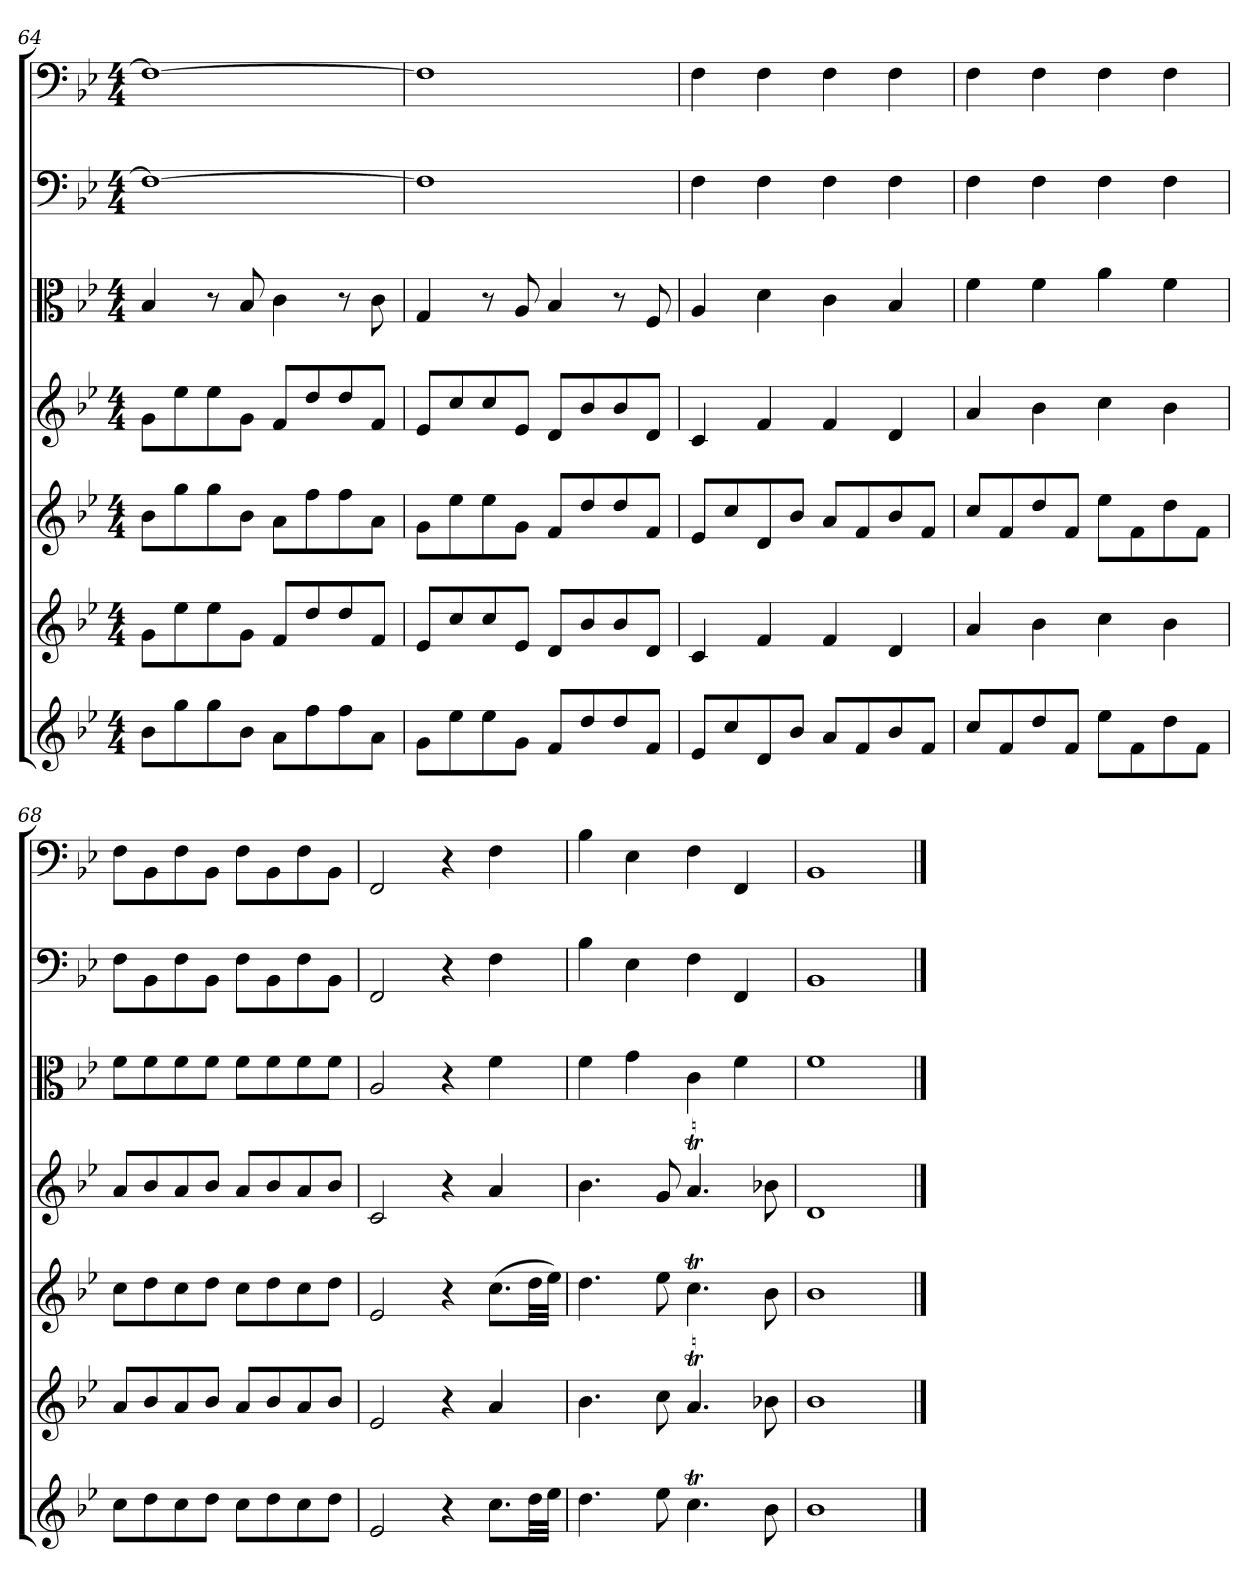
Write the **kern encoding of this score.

**kern	**kern	**kern	**kern	**kern	**kern	**kern
*part7	*part6	*part5	*part4	*part3	*part2	*part1
*staff7	*staff6	*staff5	*staff4	*staff3	*staff2	*staff1
*clefG2	*clefG2	*clefG2	*clefG2	*clefC3	*clefF4	*clefF4
*k[b-e-]	*k[b-e-]	*k[b-e-]	*k[b-e-]	*k[b-e-]	*k[b-e-]	*k[b-e-]
*B-:	*B-:	*B-:	*B-:	*B-:	*B-:	*B-:
*M4/4	*M4/4	*M4/4	*M4/4	*M4/4	*M4/4	*M4/4
=64	=64	=64	=64	=64	=64	=64
8b-\L	8g\L	8b-\L	8g\L	4B-/	1F\_	1F\_
8gg\	8ee-\	8gg\	8ee-\	.	.	.
8gg\	8ee-\	8gg\	8ee-\	8r	.	.
8b-\J	8g\J	8b-\J	8g\J	8B-/	.	.
8a\L	8f/L	8a\L	8f/L	4c\	.	.
8ff\	8dd/	8ff\	8dd/	.	.	.
8ff\	8dd/	8ff\	8dd/	8r	.	.
8a\J	8f/J	8a\J	8f/J	8c\	.	.
=65	=65	=65	=65	=65	=65	=65
8g\L	8e-/L	8g\L	8e-/L	4G/	1F\]	1F\]
8ee-\	8cc/	8ee-\	8cc/	.	.	.
8ee-\	8cc/	8ee-\	8cc/	8r	.	.
8g\J	8e-/J	8g\J	8e-/J	8A/	.	.
8f/L	8d/L	8f/L	8d/L	4B-/	.	.
8dd/	8b-/	8dd/	8b-/	.	.	.
8dd/	8b-/	8dd/	8b-/	8r	.	.
8f/J	8d/J	8f/J	8d/J	8F/	.	.
=66	=66	=66	=66	=66	=66	=66
8e-/L	4c/	8e-/L	4c/	4A/	4F\	4F\
8cc/	.	8cc/	.	.	.	.
8d/	4f/	8d/	4f/	4d\	4F\	4F\
8b-/J	.	8b-/J	.	.	.	.
8a/L	4f/	8a/L	4f/	4c\	4F\	4F\
8f/	.	8f/	.	.	.	.
8b-/	4d/	8b-/	4d/	4B-/	4F\	4F\
8f/J	.	8f/J	.	.	.	.
=67	=67	=67	=67	=67	=67	=67
8cc/L	4a/	8cc/L	4a/	4f\	4F\	4F\
8f/	.	8f/	.	.	.	.
8dd/	4b-\	8dd/	4b-\	4f\	4F\	4F\
8f/J	.	8f/J	.	.	.	.
8ee-\L	4cc\	8ee-\L	4cc\	4a\	4F\	4F\
8f\	.	8f\	.	.	.	.
8dd\	4b-\	8dd\	4b-\	4f\	4F\	4F\
8f\J	.	8f\J	.	.	.	.
=68	=68	=68	=68	=68	=68	=68
8cc\L	8a/L	8cc\L	8a/L	8f\L	8F\L	8F\L
8dd\	8b-/	8dd\	8b-/	8f\	8BB-\	8BB-\
8cc\	8a/	8cc\	8a/	8f\	8F\	8F\
8dd\J	8b-/J	8dd\J	8b-/J	8f\J	8BB-\J	8BB-\J
8cc\L	8a/L	8cc\L	8a/L	8f\L	8F\L	8F\L
8dd\	8b-/	8dd\	8b-/	8f\	8BB-\	8BB-\
8cc\	8a/	8cc\	8a/	8f\	8F\	8F\
8dd\J	8b-/J	8dd\J	8b-/J	8f\J	8BB-\J	8BB-\J
=69	=69	=69	=69	=69	=69	=69
2e-/	2e-/	2e-/	2c/	2A/	2FF/	2FF/
4r	4r	4r	4r	4r	4r	4r
8.cc\L	4a/	(8.cc\L	4a/	4f\	4F\	4F\
32dd\LL	.	32dd\LL	.	.	.	.
32ee-\JJJ	.	32ee-\JJJ)	.	.	.	.
=70	=70	=70	=70	=70	=70	=70
4.dd\	4.b-\	4.dd\	4.b-\	4f\	4B-\	4B-\
.	.	.	.	4g\	4E-\	4E-\
8ee-\	8cc\	8ee-\	8g/	.	.	.
4.ccT\	4.aT/	4.ccT\	4.aT/	4c\	4F\	4F\
.	.	.	.	4f\	4FF/	4FF/
8b-\	8b-X\	8b-\	8b-X\	.	.	.
=71	=71	=71	=71	=71	=71	=71
1b-\	1b-\	1b-\	1d/	1f\	1BB-/	1BB-/
==	==	==	==	==	==	==
*-	*-	*-	*-	*-	*-	*-
